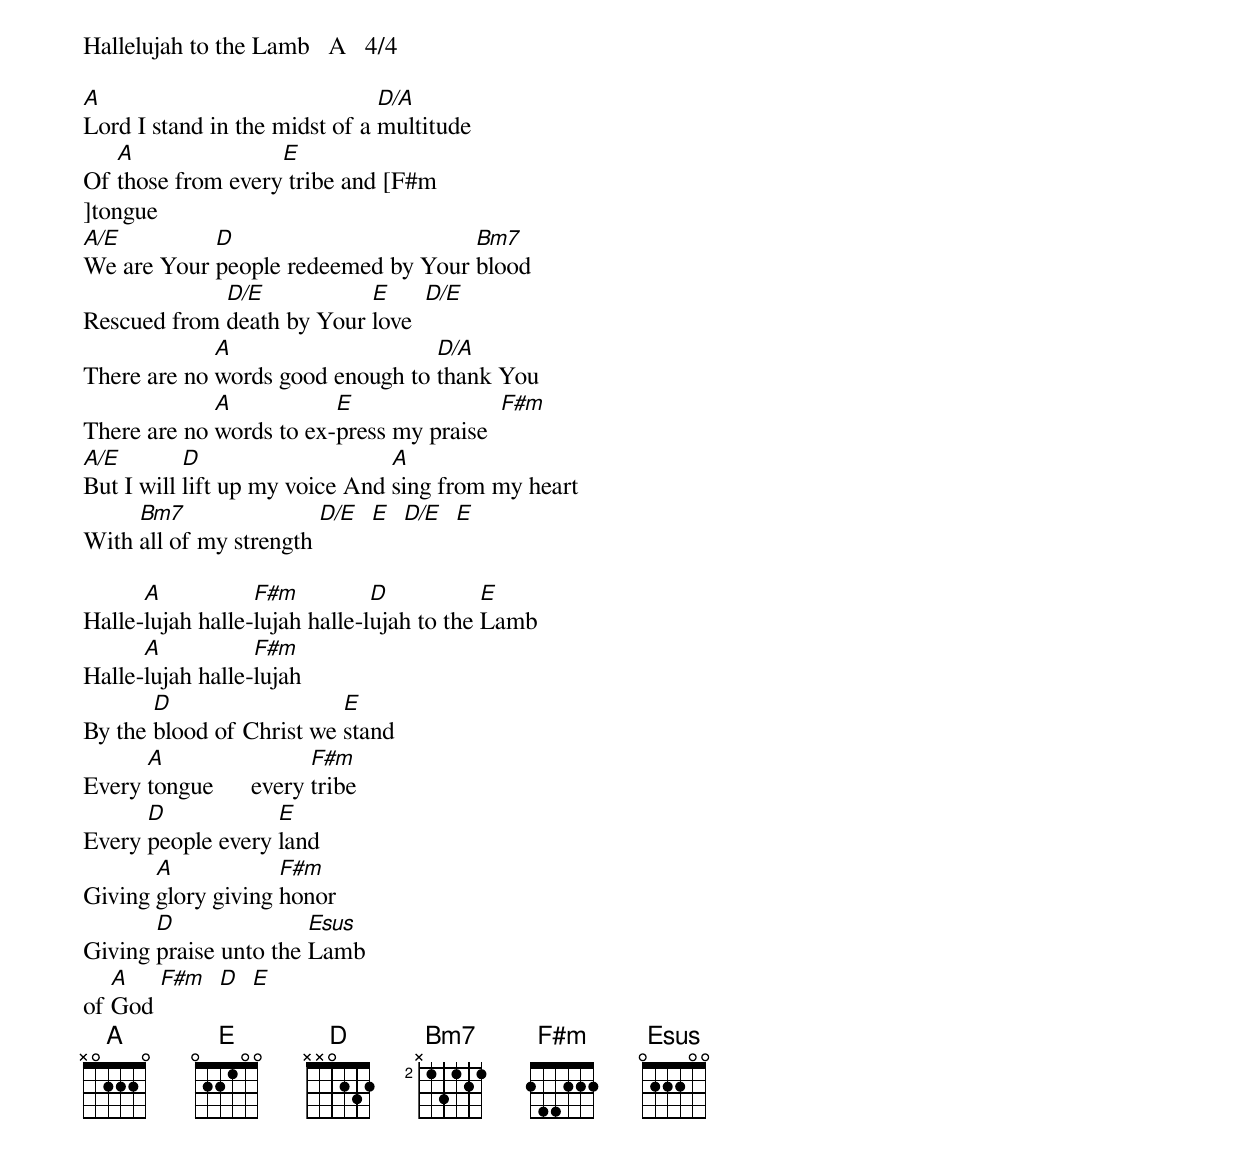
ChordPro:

Hallelujah to the Lamb   A   4/4

[A]Lord I stand in the midst of a [D/A]multitude
Of [A]those from every[E] tribe and [F#m
]tongue
[A/E]We are Your [D]people redeemed by Your [Bm7]blood
Rescued from [D/E]death by Your [E]love  [D/E]
There are no [A]words good enough to [D/A]thank You
There are no [A]words to ex-[E]press my praise  [F#m]
[A/E]But I will [D]lift up my voice And [A]sing from my heart
With [Bm7]all of my strength [D/E]  [E]  [D/E]  [E]

Halle-[A]lujah halle-[F#m]lujah halle-l[D]ujah to the [E]Lamb
Halle-[A]lujah halle-[F#m]lujah
By the [D]blood of Christ we [E]stand
Every [A]tongue      every [F#m]tribe
Every [D]people every [E]land
Giving [A]glory giving [F#m]honor
Giving [D]praise unto the [Esus]Lamb
of [A]God [F#m]  [D]  [E]
